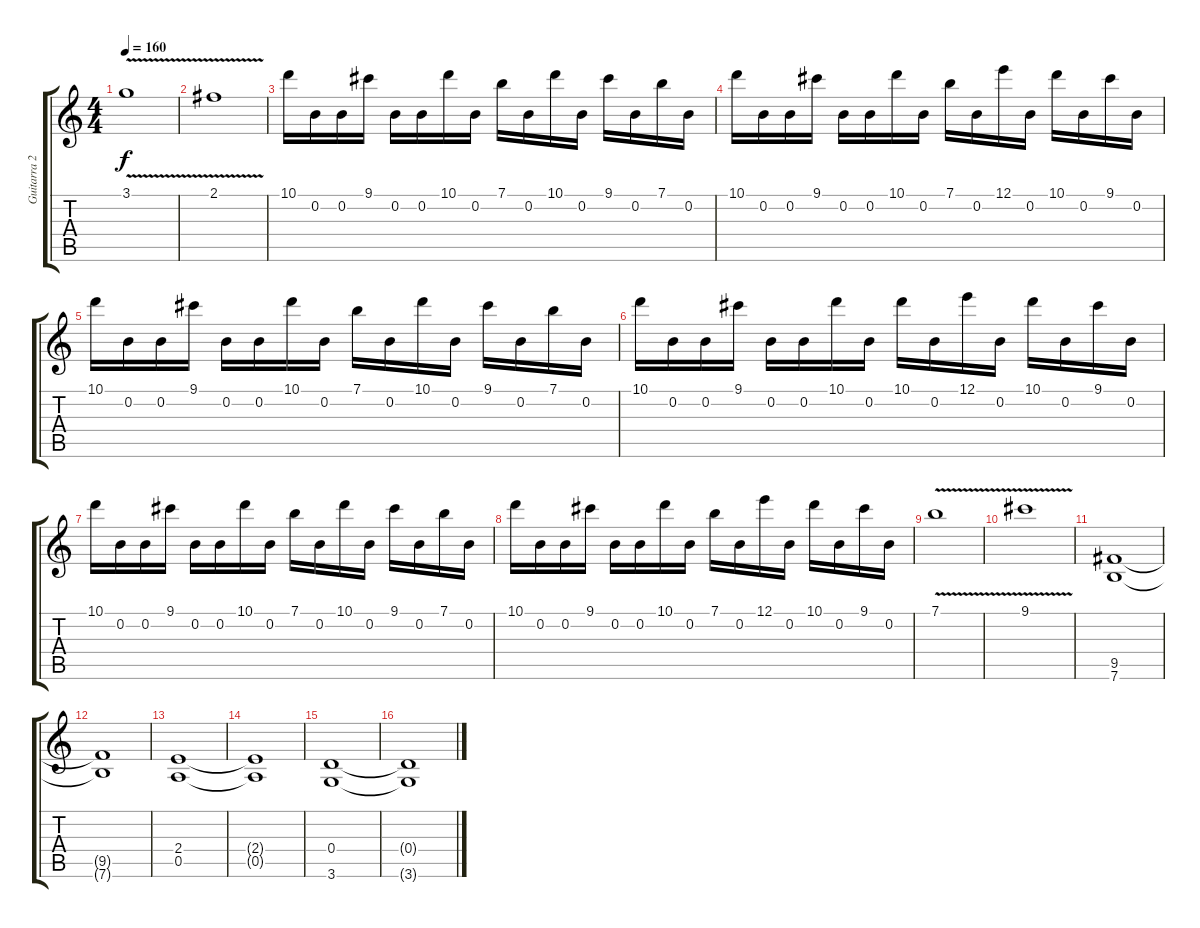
\track ("Guitarra 2" "Guitarra 2") {instrument distortionguitar}
\staff {score tabs}
\tuning (E4 B3 G3 D3 A2 E2) {hide}
\ts (4 4)
\tempo 160
\clef g2
\ks c
3.1{v}.1{dy f} |
2.1{v}.1 |
10.1.16{balance 16} 0.2.16 0.2.16 9.1.16 0.2.16 0.2.16 10.1.16 0.2.16 7.1.16 0.2.16 10.1.16 0.2.16 9.1.16 0.2.16 7.1.16 0.2.16 |
10.1.16 0.2.16 0.2.16 9.1.16 0.2.16 0.2.16 10.1.16 0.2.16 7.1.16 0.2.16 12.1.16 0.2.16 10.1.16 0.2.16 9.1.16 0.2.16 |
10.1.16 0.2.16 0.2.16 9.1.16 0.2.16 0.2.16 10.1.16 0.2.16 7.1.16 0.2.16 10.1.16 0.2.16 9.1.16 0.2.16 7.1.16 0.2.16 |
10.1.16 0.2.16 0.2.16 9.1.16 0.2.16 0.2.16 10.1.16 0.2.16 10.1.16 0.2.16 12.1.16 0.2.16 10.1.16 0.2.16 9.1.16 0.2.16 |
10.1.16 0.2.16 0.2.16 9.1.16 0.2.16 0.2.16 10.1.16 0.2.16 7.1.16 0.2.16 10.1.16 0.2.16 9.1.16 0.2.16 7.1.16 0.2.16 |
10.1.16 0.2.16 0.2.16 9.1.16 0.2.16 0.2.16 10.1.16 0.2.16 7.1.16 0.2.16 12.1.16 0.2.16 10.1.16 0.2.16 9.1.16 0.2.16 |
7.1{v}.1 |
9.1{v}.1 |
(9.5 7.6).1 |
(9.5{t} 7.6{t}).1 |
(2.4 0.5).1 |
(2.4{t} 0.5{t}).1 |
(0.4 3.6).1 |
(0.4{t} 3.6{t}).1
